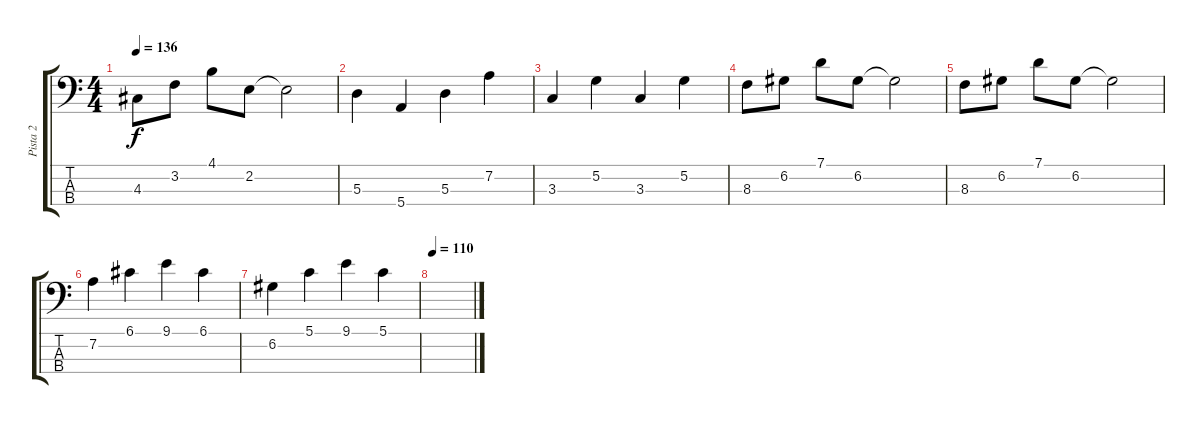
\track ("Pista 2" "Pista 2") {instrument electricbassfinger}
\staff {score tabs}
\tuning (G2 D2 A1 E1) {hide}
\ts (4 4)
\tempo 136
\clef f4
\ks c
4.3.8{dy f} 3.2.8 4.1.8 2.2.8 2.2{t}.2 |
5.3.4 5.4.4 5.3.4 7.2.4 |
3.3.4 5.2.4 3.3.4 5.2.4 |
8.3.8 6.2.8 7.1.8 6.2.8 6.2{t}.2 |
8.3.8 6.2.8 7.1.8 6.2.8 6.2{t}.2 |
7.2.4{volume 6} 6.1.4 9.1.4 6.1.4 |
6.2.4 5.1.4 9.1.4 5.1.4 |
\tempo 110
